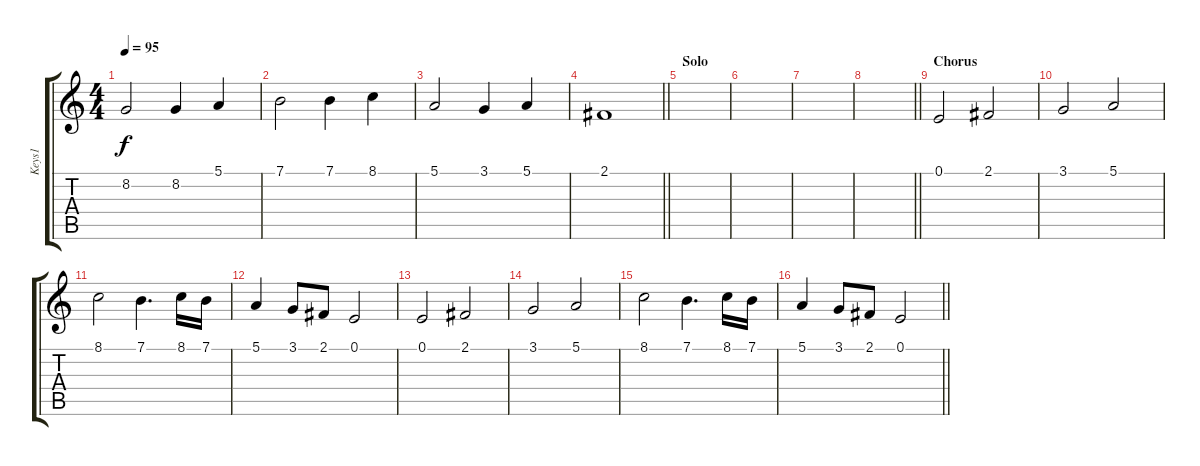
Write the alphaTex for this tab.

\track ("Keys1" "Keys1") {instrument stringensemble1}
\staff {score tabs}
\tuning (E4 B3 G3 D3 A2 E2) {hide}
\ts (4 4)
\tempo 95
\clef g2
\ks c
8.2.2{dy f} 8.2.4 5.1.4 |
7.1.2 7.1.4 8.1.4 |
5.1.2 3.1.4 5.1.4 |
\barLineRight lightlight
2.1.1 |
\section ("" "Solo")
|
|
|
\barLineRight lightlight
|
\section ("" "Chorus")
0.1.2 2.1.2 |
3.1.2 5.1.2 |
8.1.2 7.1.4{d} 8.1.16 7.1.16 |
5.1.4 3.1.8 2.1.8 0.1.2 |
0.1.2 2.1.2 |
3.1.2 5.1.2 |
8.1.2 7.1.4{d} 8.1.16 7.1.16 |
\barLineRight lightlight
5.1.4 3.1.8 2.1.8 0.1.2
